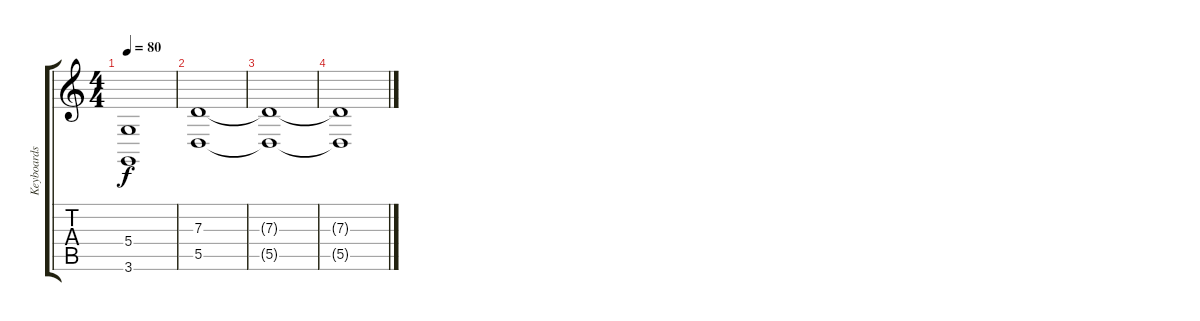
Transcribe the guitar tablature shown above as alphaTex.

\track ("Keyboards" "Keyboards") {instrument stringensemble1}
\staff {score tabs}
\tuning (E4 B3 G3 D3 A2 E2) {hide}
\ts (4 4)
\tempo 80
\clef g2
\ks c
(5.4{t} 3.6{t}).1{dy f} |
(7.3 5.5).1 |
(7.3{t} 5.5{t}).1 |
(7.3{t} 5.5{t}).1
